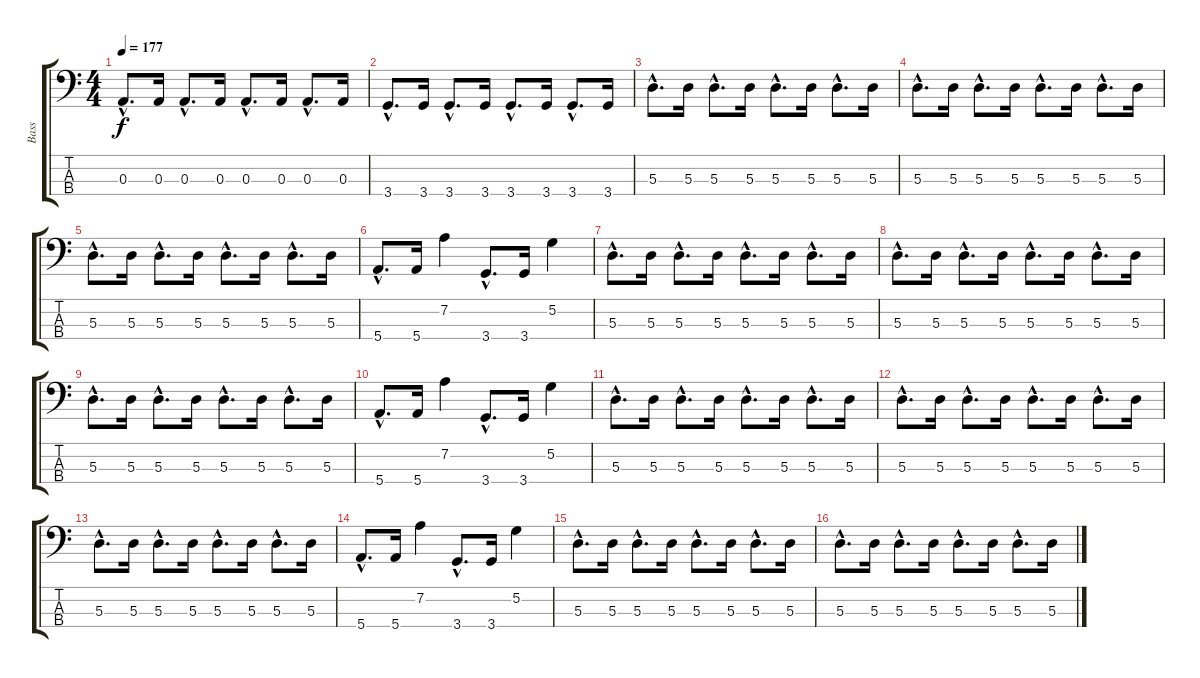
\track ("Bass" "Bass") {instrument electricbassfinger}
\staff {score tabs}
\tuning (G2 D2 A1 E1) {hide}
\ts (4 4)
\tempo 177
\clef f4
\ks c
0.3{hac}.8{d dy f} 0.3.16 0.3{hac}.8{d} 0.3.16 0.3{hac}.8{d} 0.3.16 0.3{hac}.8{d} 0.3.16 |
3.4{hac}.8{d} 3.4.16 3.4{hac}.8{d} 3.4.16 3.4{hac}.8{d} 3.4.16 3.4{hac}.8{d} 3.4.16 |
5.3{hac}.8{d} 5.3.16 5.3{hac}.8{d} 5.3.16 5.3{hac}.8{d} 5.3.16 5.3{hac}.8{d} 5.3.16 |
5.3{hac}.8{d} 5.3.16 5.3{hac}.8{d} 5.3.16 5.3{hac}.8{d} 5.3.16 5.3{hac}.8{d} 5.3.16 |
5.3{hac}.8{d} 5.3.16 5.3{hac}.8{d} 5.3.16 5.3{hac}.8{d} 5.3.16 5.3{hac}.8{d} 5.3.16 |
5.4{hac}.8{d} 5.4.16 7.2.4 3.4{hac}.8{d} 3.4.16 5.2.4 |
5.3{hac}.8{d} 5.3.16 5.3{hac}.8{d} 5.3.16 5.3{hac}.8{d} 5.3.16 5.3{hac}.8{d} 5.3.16 |
5.3{hac}.8{d} 5.3.16 5.3{hac}.8{d} 5.3.16 5.3{hac}.8{d} 5.3.16 5.3{hac}.8{d} 5.3.16 |
5.3{hac}.8{d} 5.3.16 5.3{hac}.8{d} 5.3.16 5.3{hac}.8{d} 5.3.16 5.3{hac}.8{d} 5.3.16 |
5.4{hac}.8{d} 5.4.16 7.2.4 3.4{hac}.8{d} 3.4.16 5.2.4 |
5.3{hac}.8{d} 5.3.16 5.3{hac}.8{d} 5.3.16 5.3{hac}.8{d} 5.3.16 5.3{hac}.8{d} 5.3.16 |
5.3{hac}.8{d} 5.3.16 5.3{hac}.8{d} 5.3.16 5.3{hac}.8{d} 5.3.16 5.3{hac}.8{d} 5.3.16 |
5.3{hac}.8{d} 5.3.16 5.3{hac}.8{d} 5.3.16 5.3{hac}.8{d} 5.3.16 5.3{hac}.8{d} 5.3.16 |
5.4{hac}.8{d} 5.4.16 7.2.4 3.4{hac}.8{d} 3.4.16 5.2.4 |
5.3{hac}.8{d} 5.3.16 5.3{hac}.8{d} 5.3.16 5.3{hac}.8{d} 5.3.16 5.3{hac}.8{d} 5.3.16 |
5.3{hac}.8{d} 5.3.16 5.3{hac}.8{d} 5.3.16 5.3{hac}.8{d} 5.3.16 5.3{hac}.8{d} 5.3.16
